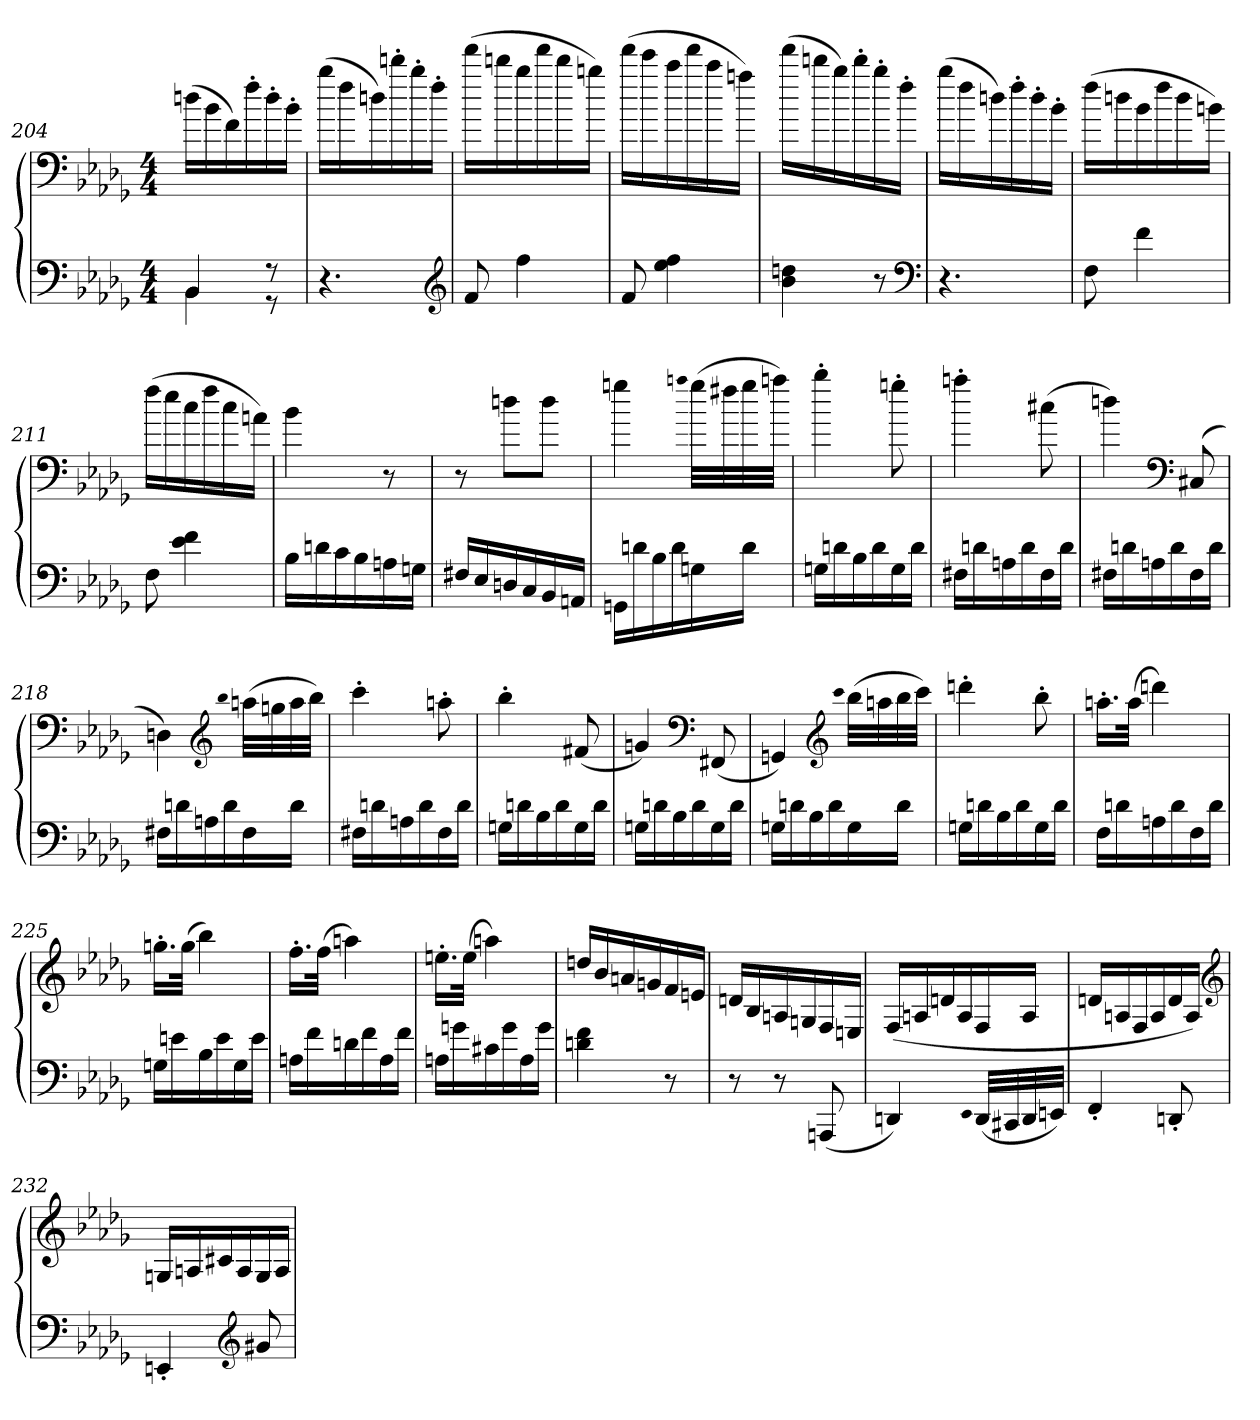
**kern	**kern
*part1	*part1
*staff2	*staff1
*clefF4	*clefF4
*k[b-e-a-d-g-]	*k[b-e-a-d-g-]
*M4/4	*M4/4
=204	=204
*^	*
4BB-	4BB-	(16ddLL
.	.	16b-
.	.	16f)
.	.	16ff'
8r	8r	16dd'
.	.	16b-'JJ
*v	*v	*
=205	=205
4.r	(16bb-LL
.	16ff
.	16dd)
.	16ddd'
.	16bb-'
.	16ff'JJ
*clefG2	*
=206	=206
8f	(16fffLL
.	16ddd
4ff	16bb-
.	16fff
.	16ddd
.	16bbnJJ)
=207	=207
8f	(16fffLL
.	16eee-
4ee- 4ff	16ccc
.	16fff
.	16ccc
.	16aaJJ)
=208	=208
4b- 4dd	(16fffLL
.	16ddd
.	16bb-)
.	16ddd'
8r	16bb-'
.	16ff'JJ
*clefF4	*
=209	=209
4.r	(16bb-LL
.	16ff
.	16dd)
.	16ff'
.	16dd'
.	16b-'JJ
=210	=210
8F	(16ffLL
.	16dd
4f	16b-
.	16ff
.	16dd
.	16bnJJ)
=211	=211
8F	(16ffLL
.	16ee-
4e- 4f	16cc
.	16ff
.	16cc
.	16aJJ)
=212	=212
16B-LL	4b-
16d	.
16c	.
16B-	.
16A	8r
16GJJ	.
=213	=213
16F#XLL	8r
16E-	.
16D	8ddL
16C	.
16BB-	8ddJ
16AAJJ	.
=214	=214
16GGLL	4gg
16d	.
16B-	.
16d	.
.	qaa
16G	(32ggLLL
.	32ff#X
16dJJ	32gg
.	32aaJJJ)
=215	=215
16GLL	4bb-'
16d	.
16B-	.
16d	.
16G	8gg'
16dJJ	.
=216	=216
16F#XLL	4aa'
16d	.
16A	.
16d	.
16F#	(8cc#X
16dJJ	.
=217	=217
16F#XLL	4dd)
16d	.
16A	.
16d	.
*	*clefF4
16F#	(8C#X
16dJJ	.
=218	=218
16F#XLL	4D)
16d	.
16A	.
16d	.
*	*clefG2
.	qbb-
16F#	(32aaLLL
.	32gg
16dJJ	32aa
.	32bb-JJJ)
=219	=219
16F#XLL	4ccc'
16d	.
16A	.
16d	.
16F#	8aa'
16dJJ	.
=220	=220
16GLL	4bb-'
16d	.
16B-	.
16d	.
16G	(8f#X
16dJJ	.
=221	=221
16GLL	4g)
16d	.
16B-	.
16d	.
*	*clefF4
16G	(8FF#X
16dJJ	.
=222	=222
16GLL	4GG)
16d	.
16B-	.
16d	.
*	*clefG2
.	qccc
16G	(32bb-LLL
.	32aa
16dJJ	32bb-
.	32cccJJJ)
=223	=223
16GLL	4ddd'
16d	.
16B-	.
16d	.
16G	8bb-'
16dJJ	.
=224	=224
16FLL	16.aa'LL
16d	.
.	(32aaJJk
16A	4ddd)
16d	.
16F	.
16dJJ	.
=225	=225
16GLL	16.gg'LL
16en	.
.	(32ggJJk
16B-	4bb-)
16e	.
16G	.
16eJJ	.
=226	=226
16ALL	16.ff'LL
16f	.
.	(32ffJJk
16d	4aa)
16f	.
16A	.
16fJJ	.
=227	=227
16ALL	16.een'LL
16g	.
.	(32eeJJk
16c#X	4aa)
16g	.
16A	.
16gJJ	.
=228	=228
4d 4f	16ddLL
.	16b-
.	16a
.	16g
8r	16f
.	16enJJ
=229	=229
8r	16dLL
.	16B-
8r	16A
.	16G
(8AAA	16F
.	16EnJJ
=230	=230
4DD)	(16FLL
.	16A
.	16d
.	16A
qEE-	.
(32DDLLL	16F
32CC#X	.
32DD	16AJJ
32EEnJJJ)	.
=231	=231
4FF'	16dLL
.	16A
.	16F
.	16A
8DD'	16d
.	16AJJ)
*	*clefG2
=232	=232
4EEn'	16GLL
.	16A
.	16c#X
.	16A
*clefG2	*
8g#X	16G
.	16AJJ
=	=
*-	*-
